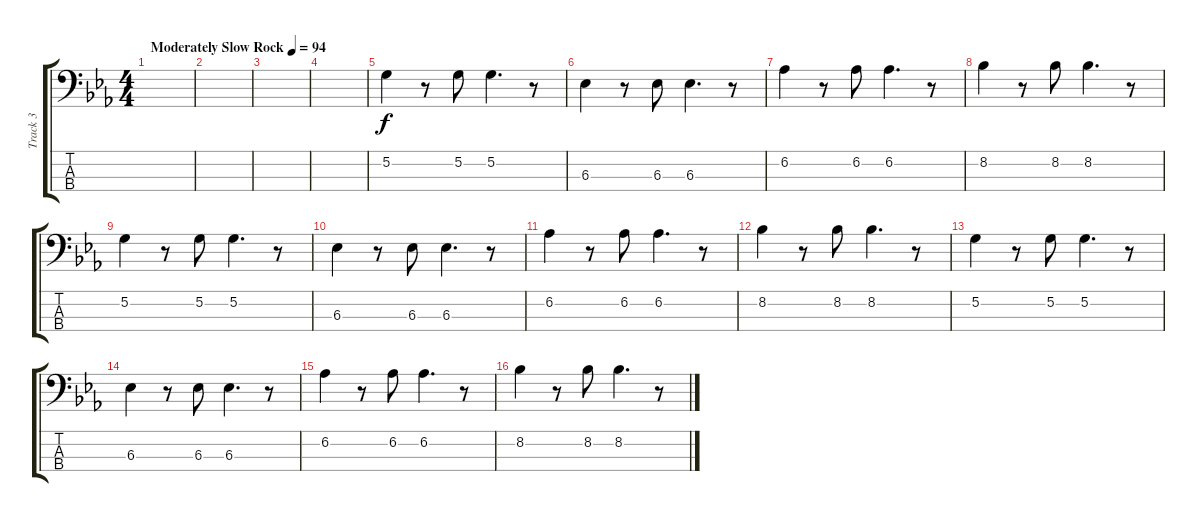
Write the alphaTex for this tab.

\track ("Track 3" "Track 3") {instrument electricbassfinger}
\staff {score tabs}
\tuning (G2 D2 A1 E1) {hide}
\ts (4 4)
\tempo (94 "Moderately Slow Rock")
\clef f4
\ks eb
|
|
|
|
5.2.4 r.8 5.2.8 5.2.4{d} r.8 |
6.3.4 r.8 6.3.8 6.3.4{d} r.8 |
6.2.4 r.8 6.2.8 6.2.4{d} r.8 |
8.2.4 r.8 8.2.8 8.2.4{d} r.8 |
5.2.4 r.8 5.2.8 5.2.4{d} r.8 |
6.3.4 r.8 6.3.8 6.3.4{d} r.8 |
6.2.4 r.8 6.2.8 6.2.4{d} r.8 |
8.2.4 r.8 8.2.8 8.2.4{d} r.8 |
5.2.4 r.8 5.2.8 5.2.4{d} r.8 |
6.3.4 r.8 6.3.8 6.3.4{d} r.8 |
6.2.4 r.8 6.2.8 6.2.4{d} r.8 |
8.2.4 r.8 8.2.8 8.2.4{d} r.8
